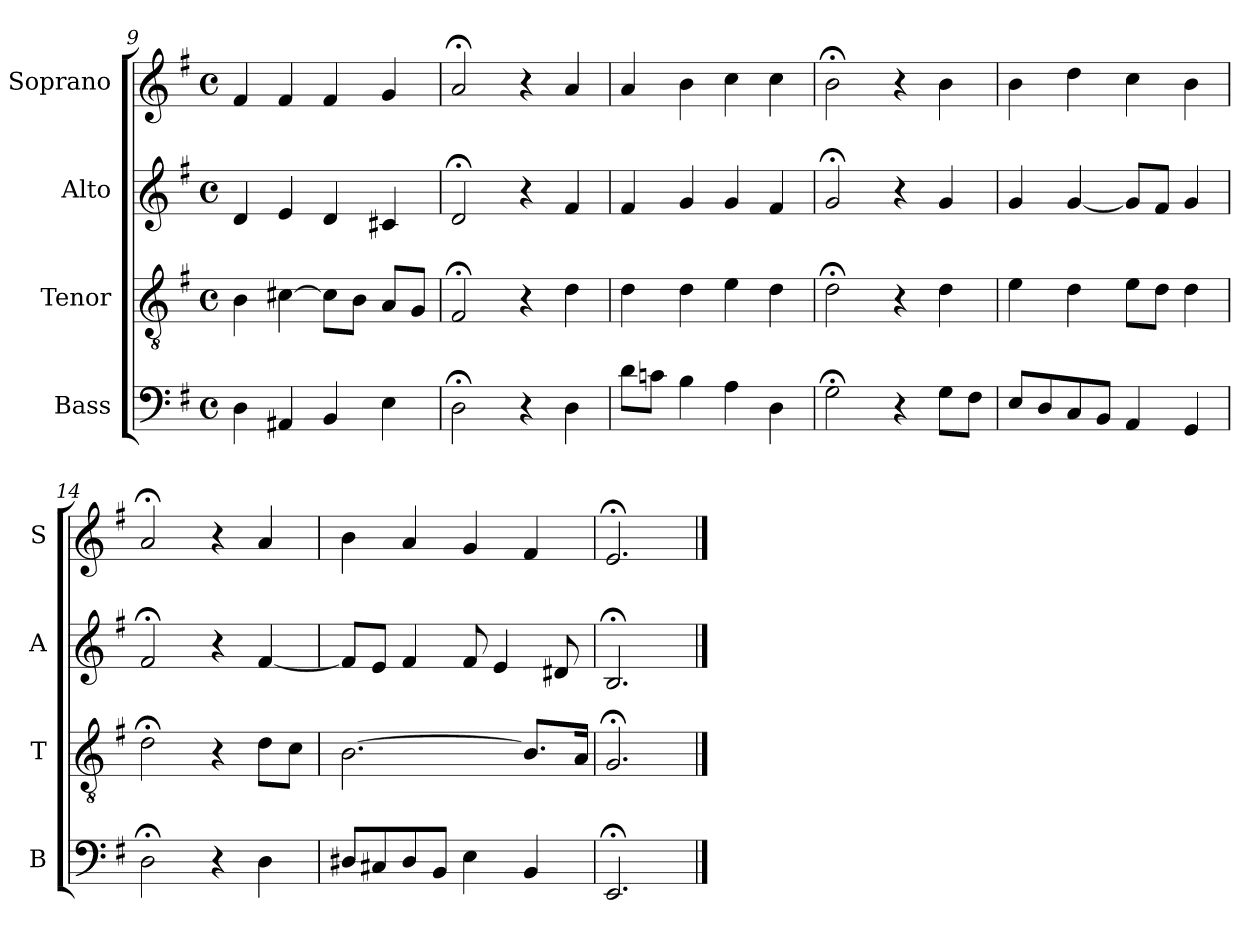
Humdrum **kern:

**kern	**kern	**kern	**kern
*part4	*part3	*part2	*part1
*staff4	*staff3	*staff2	*staff1
*I"Bass	*I"Tenor	*I"Alto	*I"Soprano
*I'B	*I'T	*I'A	*I'S
*clefF4	*clefGv2	*clefG2	*clefG2
*k[f#]	*k[f#]	*k[f#]	*k[f#]
*e:	*e:	*e:	*e:
*M4/4	*M4/4	*M4/4	*M4/4
*met(c)	*met(c)	*met(c)	*met(c)
=9	=9	=9	=9
4D	4B	4d	4f#
4AA#X	[4c#X	4e	4f#
4BB	8c#L]	4d	4f#
.	8BJ	.	.
4E	8AL	4c#Xi	4gi
.	8GJ	.	.
=10	=10	=10	=10
2D;<	2F#;<	2d;<i	2a;<i
4r	4r	4r	4r
4D	4d	4f#	4a
=11	=11	=11	=11
8dL	4d	4f#	4a
8cnJ	.	.	.
4B	4d	4g	4b
4A	4e	4g	4cc
4D	4d	4f#	4cc
=12	=12	=12	=12
2G;<	2d;<	2g;<	2b;<
4r	4r	4r	4r
8GL	4d	4g	4b
8F#J	.	.	.
=13	=13	=13	=13
8EL	4e	4g	4b
8D	.	.	.
8C	4d	[4g	4dd
8BBJ	.	.	.
4AA	8eL	8gL]	4cc
.	8dJ	8f#J	.
4GG	4d	4g	4b
=14	=14	=14	=14
2D;<	2d;<	2f#;<	2a;<
4r	4r	4r	4r
4D	8dL	[4f#	4a
.	8cJ	.	.
=15	=15	=15	=15
8D#XL	[2.B	8f#L]	4b
8C#X	.	8eJ	.
8D#	.	4f#	4a
8BBJ	.	.	.
4E	.	8f#	4g
.	.	4e	.
4BB	8.BL]	.	4f#
.	.	8d#X	.
.	16AJk	.	.
=16	=16	=16	=16
2.EE;<	2.G;<	2.B;<	2.e;<
==	==	==	==
*-	*-	*-	*-
